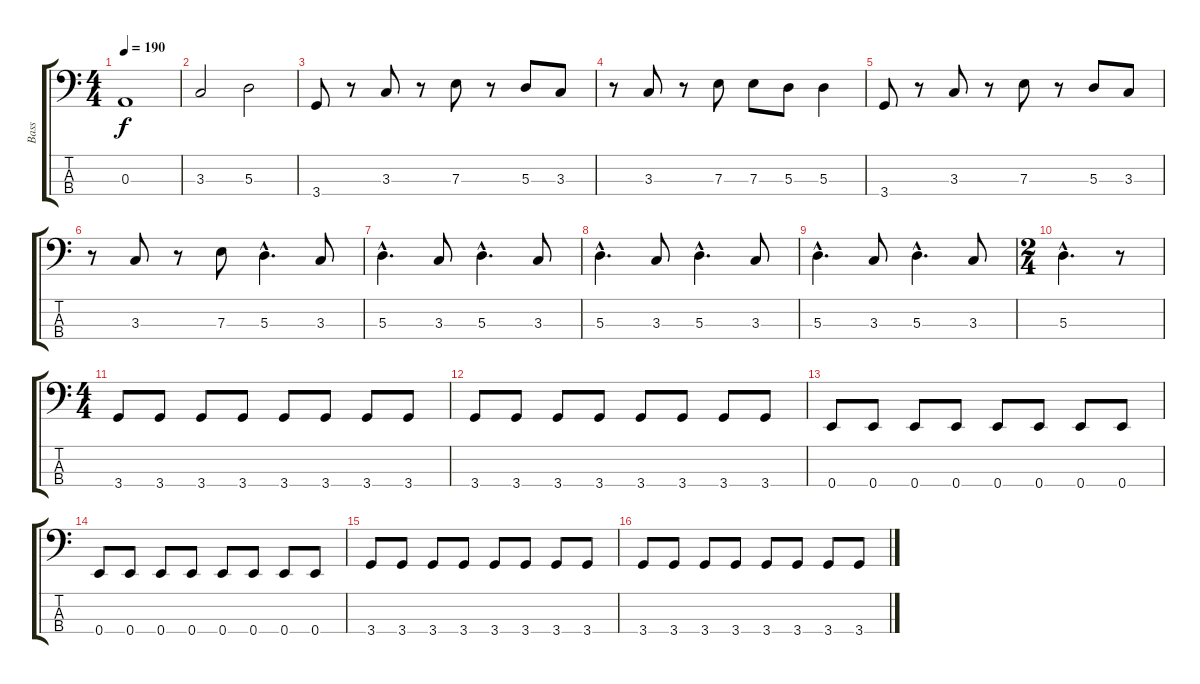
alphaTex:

\track ("Bass" "Bass") {instrument electricbasspick}
\staff {score tabs}
\tuning (G2 D2 A1 E1) {hide}
\ts (4 4)
\tempo 190
\clef f4
\ks c
0.3.1{dy f} |
3.3.2 5.3.2 |
3.4.8 r.8 3.3.8 r.8 7.3.8 r.8 5.3.8 3.3.8 |
r.8 3.3.8 r.8 7.3.8 7.3.8 5.3.8 5.3.4 |
3.4.8 r.8 3.3.8 r.8 7.3.8 r.8 5.3.8 3.3.8 |
r.8 3.3.8 r.8 7.3.8 5.3{hac}.4{d} 3.3.8 |
5.3{hac}.4{d} 3.3.8 5.3{hac}.4{d} 3.3.8 |
5.3{hac}.4{d} 3.3.8 5.3{hac}.4{d} 3.3.8 |
5.3{hac}.4{d} 3.3.8 5.3{hac}.4{d} 3.3.8 |
\ts (2 4)
5.3{hac}.4{d} r.8 |
\ts (4 4)
3.4.8 3.4.8 3.4.8 3.4.8 3.4.8 3.4.8 3.4.8 3.4.8 |
3.4.8 3.4.8 3.4.8 3.4.8 3.4.8 3.4.8 3.4.8 3.4.8 |
0.4.8 0.4.8 0.4.8 0.4.8 0.4.8 0.4.8 0.4.8 0.4.8 |
0.4.8 0.4.8 0.4.8 0.4.8 0.4.8 0.4.8 0.4.8 0.4.8 |
3.4.8 3.4.8 3.4.8 3.4.8 3.4.8 3.4.8 3.4.8 3.4.8 |
3.4.8 3.4.8 3.4.8 3.4.8 3.4.8 3.4.8 3.4.8 3.4.8
